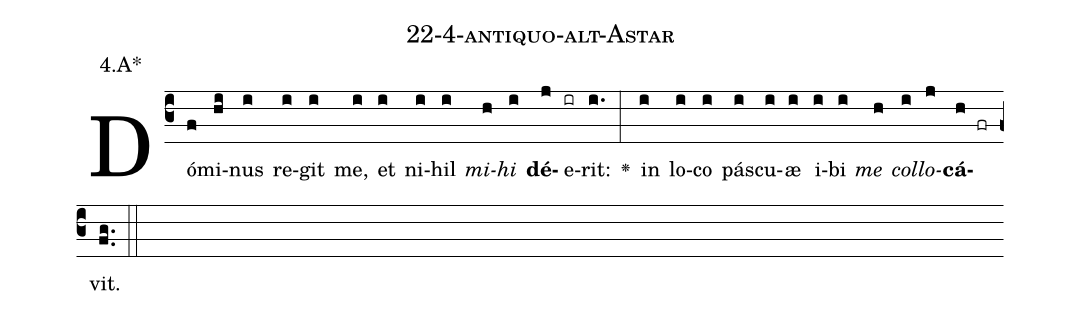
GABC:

name: 22-4-antiquo-alt-Astar;
annotation: 4.A*;
%%
(c3)Dó(f)mi(hi)nus(i) re(i)git(i) me,(i) et(i) ni(i)hil(i) <i>mi</i>(h)<i>hi</i>(i) <b>dé</b>(j)e(ir)rit:(i.) <v>\greheightstar</v>(:) in(i) lo(i)co(i) pás(i)cu(i)æ(i) i(i)bi(i) <i>me</i>(h) <i>col</i>(i)<i>lo</i>(j)<b>cá</b>(h fr)vit.(fg..) (::)


%E(i) u(h) o(i) u(j) a(h) e.(fg..) (::)
